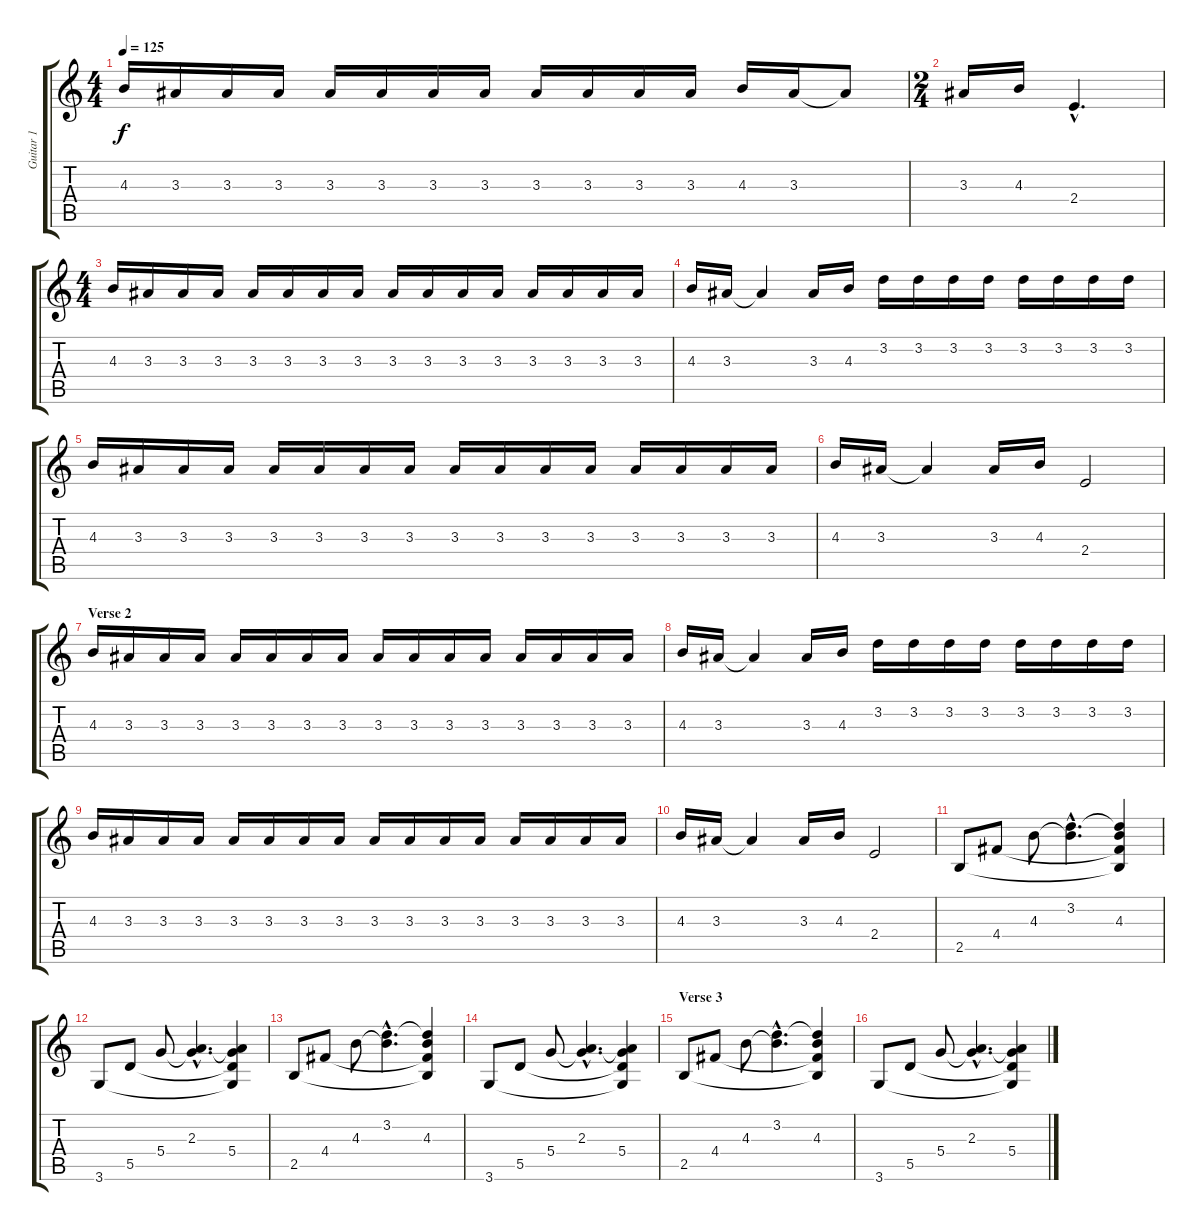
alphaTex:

\track ("Guitar 1" "Guitar 1") {instrument distortionguitar}
\staff {score tabs}
\tuning (E4 B3 G3 D3 A2 E2) {hide}
\ts (4 4)
\tempo 125
\clef g2
\ks c
4.3.16{dy f} 3.3.16 3.3.16 3.3.16 3.3.16 3.3.16 3.3.16 3.3.16 3.3.16 3.3.16 3.3.16 3.3.16 4.3.16 3.3.16 3.3{t}.8 |
\ts (2 4)
3.3.16 4.3.16 2.4{hac}.4{d} |
\ts (4 4)
4.3.16 3.3.16 3.3.16 3.3.16 3.3.16 3.3.16 3.3.16 3.3.16 3.3.16 3.3.16 3.3.16 3.3.16 3.3.16 3.3.16 3.3.16 3.3.16 |
4.3.16 3.3.16 3.3{t}.4 3.3.16 4.3.16 3.2.16 3.2.16 3.2.16 3.2.16 3.2.16 3.2.16 3.2.16 3.2.16 |
4.3.16 3.3.16 3.3.16 3.3.16 3.3.16 3.3.16 3.3.16 3.3.16 3.3.16 3.3.16 3.3.16 3.3.16 3.3.16 3.3.16 3.3.16 3.3.16 |
4.3.16 3.3.16 3.3{t}.4 3.3.16 4.3.16 2.4.2 |
\section ("" "Verse 2")
4.3.16 3.3.16 3.3.16 3.3.16 3.3.16 3.3.16 3.3.16 3.3.16 3.3.16 3.3.16 3.3.16 3.3.16 3.3.16 3.3.16 3.3.16 3.3.16 |
4.3.16 3.3.16 3.3{t}.4 3.3.16 4.3.16 3.2.16 3.2.16 3.2.16 3.2.16 3.2.16 3.2.16 3.2.16 3.2.16 |
4.3.16 3.3.16 3.3.16 3.3.16 3.3.16 3.3.16 3.3.16 3.3.16 3.3.16 3.3.16 3.3.16 3.3.16 3.3.16 3.3.16 3.3.16 3.3.16 |
4.3.16 3.3.16 3.3{t}.4 3.3.16 4.3.16 2.4.2 |
2.5.8 4.4.8 4.3.8 (3.2{hac} 4.3{hac t}).4{d} (3.2{t} 4.3 4.4{t} 2.5{t}).4 |
3.6.8 5.5.8 5.4.8 (2.3{hac} 5.4{hac t}).4{d} (2.3{t} 5.4 5.5{t} 3.6{t}).4 |
2.5.8 4.4.8 4.3.8 (3.2{hac} 4.3{hac t}).4{d} (3.2{t} 4.3 4.4{t} 2.5{t}).4 |
3.6.8 5.5.8 5.4.8 (2.3{hac} 5.4{hac t}).4{d} (2.3{t} 5.4 5.5{t} 3.6{t}).4 |
\section ("" "Verse 3")
2.5.8 4.4.8 4.3.8 (3.2{hac} 4.3{hac t}).4{d} (3.2{t} 4.3 4.4{t} 2.5{t}).4 |
3.6.8 5.5.8 5.4.8 (2.3{hac} 5.4{hac t}).4{d} (2.3{t} 5.4 5.5{t} 3.6{t}).4
